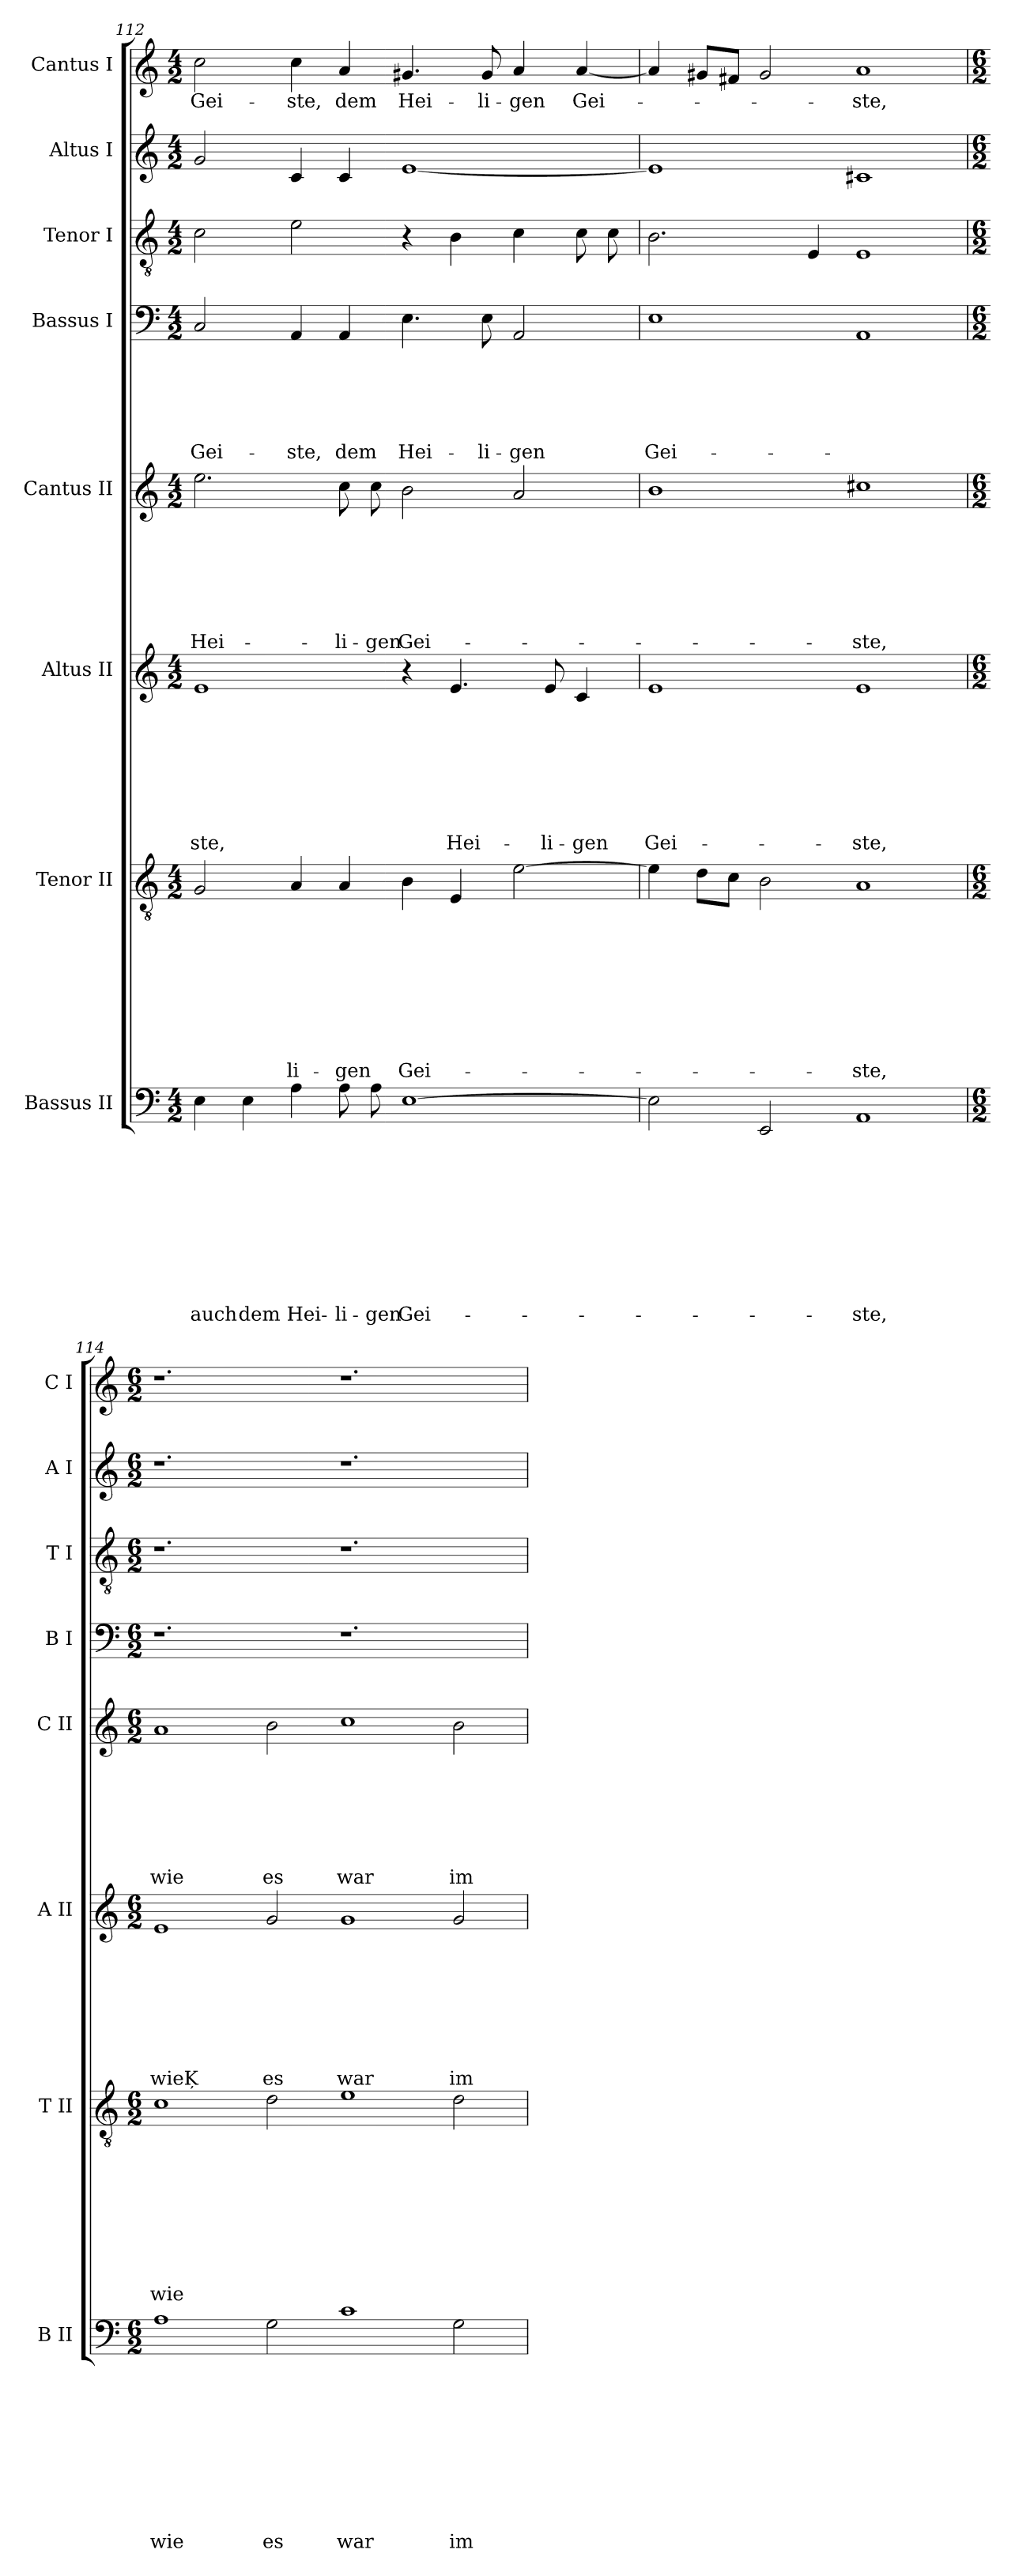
**kern	**text	**text	**text	**text	**text	**text	**text	**text	**text	**text	**kern	**text	**text	**text	**text	**text	**text	**text	**text	**text	**kern	**text	**text	**text	**text	**text	**text	**text	**text	**kern	**text	**text	**text	**text	**text	**text	**text	**kern	**text	**text	**text	**text	**text	**text	**kern	**kern	**kern	**text
*part8	*part8	*part8	*part8	*part8	*part8	*part8	*part8	*part8	*part8	*part8	*part7	*part7	*part7	*part7	*part7	*part7	*part7	*part7	*part7	*part7	*part6	*part6	*part6	*part6	*part6	*part6	*part6	*part6	*part6	*part5	*part5	*part5	*part5	*part5	*part5	*part5	*part5	*part4	*part4	*part4	*part4	*part4	*part4	*part4	*part3	*part2	*part1	*part1
*staff8	*staff8	*staff8	*staff8	*staff8	*staff8	*staff8	*staff8	*staff8	*staff8	*staff8	*staff7	*staff7	*staff7	*staff7	*staff7	*staff7	*staff7	*staff7	*staff7	*staff7	*staff6	*staff6	*staff6	*staff6	*staff6	*staff6	*staff6	*staff6	*staff6	*staff5	*staff5	*staff5	*staff5	*staff5	*staff5	*staff5	*staff5	*staff4	*staff4	*staff4	*staff4	*staff4	*staff4	*staff4	*staff3	*staff2	*staff1	*staff1
*I"Bassus II	*	*	*	*	*	*	*	*	*	*	*I"Tenor II	*	*	*	*	*	*	*	*	*	*I"Altus II	*	*	*	*	*	*	*	*	*I"Cantus II	*	*	*	*	*	*	*	*I"Bassus I	*	*	*	*	*	*	*I"Tenor I	*I"Altus I	*I"Cantus I	*
*I'B II	*	*	*	*	*	*	*	*	*	*	*I'T II	*	*	*	*	*	*	*	*	*	*I'A II	*	*	*	*	*	*	*	*	*I'C II	*	*	*	*	*	*	*	*I'B I	*	*	*	*	*	*	*I'T I	*I'A I	*I'C I	*
!!LO:PB:g=z
*clefF4	*	*	*	*	*	*	*	*	*	*	*clefGv2	*	*	*	*	*	*	*	*	*	*clefG2	*	*	*	*	*	*	*	*	*clefG2	*	*	*	*	*	*	*	*clefF4	*	*	*	*	*	*	*clefGv2	*clefG2	*clefG2	*
*k[]	*	*	*	*	*	*	*	*	*	*	*k[]	*	*	*	*	*	*	*	*	*	*k[]	*	*	*	*	*	*	*	*	*k[]	*	*	*	*	*	*	*	*k[]	*	*	*	*	*	*	*k[]	*k[]	*k[]	*
*C:	*	*	*	*	*	*	*	*	*	*	*C:	*	*	*	*	*	*	*	*	*	*C:	*	*	*	*	*	*	*	*	*C:	*	*	*	*	*	*	*	*C:	*	*	*	*	*	*	*C:	*C:	*C:	*
*M4/2	*	*	*	*	*	*	*	*	*	*	*M4/2	*	*	*	*	*	*	*	*	*	*M4/2	*	*	*	*	*	*	*	*	*M4/2	*	*	*	*	*	*	*	*M4/2	*	*	*	*	*	*	*M4/2	*M4/2	*M4/2	*
=112	=112	=112	=112	=112	=112	=112	=112	=112	=112	=112	=112	=112	=112	=112	=112	=112	=112	=112	=112	=112	=112	=112	=112	=112	=112	=112	=112	=112	=112	=112	=112	=112	=112	=112	=112	=112	=112	=112	=112	=112	=112	=112	=112	=112	=112	=112	=112	=112
!	!	!	!	!	!	!	!	!	!	!LO:LY:b	!	!	!	!	!	!	!	!	!	!	!	!	!	!	!	!	!	!	!LO:LY:b	!	!	!	!	!	!	!	!LO:LY:b	!	!	!	!	!	!	!LO:LY:b	!	!	!	!LO:LY:b
4E\	.	.	.	.	.	.	.	.	.	auch	2G/	.	.	.	.	.	.	.	.	.	1e	.	.	.	.	.	.	.	-ste,	2.ee\	.	.	.	.	.	.	Hei-	2C/	.	.	.	.	.	Gei-	2c\	2g/	2cc\	Gei-
!	!	!	!	!	!	!	!	!	!	!LO:LY:b	!	!	!	!	!	!	!	!	!	!	!	!	!	!	!	!	!	!	!	!	!	!	!	!	!	!	!	!	!	!	!	!	!	!	!	!	!	!
4E\	.	.	.	.	.	.	.	.	.	dem	.	.	.	.	.	.	.	.	.	.	.	.	.	.	.	.	.	.	.	.	.	.	.	.	.	.	.	.	.	.	.	.	.	.	.	.	.	.
!	!	!	!	!	!	!	!	!	!	!LO:LY:b	!	!	!	!	!	!	!	!	!	!LO:LY:b	!	!	!	!	!	!	!	!	!	!	!	!	!	!	!	!	!	!	!	!	!	!	!	!LO:LY:b	!	!	!	!LO:LY:b
4A\	.	.	.	.	.	.	.	.	.	Hei-	4A/	.	.	.	.	.	.	.	.	-li-	.	.	.	.	.	.	.	.	.	.	.	.	.	.	.	.	.	4AA/	.	.	.	.	.	-ste,	2e\	4c/	4cc\	-ste,
!	!	!	!	!	!	!	!	!	!	!LO:LY:b	!	!	!	!	!	!	!	!	!	!LO:LY:b	!	!	!	!	!	!	!	!	!	!	!	!	!	!	!	!	!LO:LY:b	!	!	!	!	!	!	!LO:LY:b	!	!	!	!LO:LY:b
8A\	.	.	.	.	.	.	.	.	.	-li-	4A/	.	.	.	.	.	.	.	.	-gen	.	.	.	.	.	.	.	.	.	8cc\	.	.	.	.	.	.	-li-	4AA/	.	.	.	.	.	dem	.	4c/	4a/	dem
!	!	!	!	!	!	!	!	!	!	!LO:LY:b	!	!	!	!	!	!	!	!	!	!	!	!	!	!	!	!	!	!	!	!	!	!	!	!	!	!	!LO:LY:b	!	!	!	!	!	!	!	!	!	!	!
8A\	.	.	.	.	.	.	.	.	.	-gen	.	.	.	.	.	.	.	.	.	.	.	.	.	.	.	.	.	.	.	8cc\	.	.	.	.	.	.	-gen	.	.	.	.	.	.	.	.	.	.	.
!	!	!	!	!	!	!	!	!	!	!LO:LY:b	!	!	!	!	!	!	!	!	!	!LO:LY:b	!	!	!	!	!	!	!	!	!	!	!	!	!	!	!	!	!LO:LY:b	!	!	!	!	!	!	!LO:LY:b	!	!	!	!LO:LY:b
[>1E	.	.	.	.	.	.	.	.	.	Gei-	4B\	.	.	.	.	.	.	.	.	Gei-	4r	.	.	.	.	.	.	.	.	2b\	.	.	.	.	.	.	Gei-	4.E\	.	.	.	.	.	Hei-	4r	[<1e	4.g#X/	Hei-
!	!	!	!	!	!	!	!	!	!	!	!	!	!	!	!	!	!	!	!	!	!	!	!	!	!	!	!	!	!LO:LY:b	!	!	!	!	!	!	!	!	!	!	!	!	!	!	!	!	!	!	!
.	.	.	.	.	.	.	.	.	.	.	4E/	.	.	.	.	.	.	.	.	.	4.e/	.	.	.	.	.	.	.	Hei-	.	.	.	.	.	.	.	.	.	.	.	.	.	.	.	4B\	.	.	.
!	!	!	!	!	!	!	!	!	!	!	!	!	!	!	!	!	!	!	!	!	!	!	!	!	!	!	!	!	!	!	!	!	!	!	!	!	!	!	!	!	!	!	!	!LO:LY:b	!	!	!	!LO:LY:b
.	.	.	.	.	.	.	.	.	.	.	.	.	.	.	.	.	.	.	.	.	.	.	.	.	.	.	.	.	.	.	.	.	.	.	.	.	.	8E\	.	.	.	.	.	-li-	.	.	8g#/	-li-
!	!	!	!	!	!	!	!	!	!	!	!	!	!	!	!	!	!	!	!	!	!	!	!	!	!	!	!	!	!	!	!	!	!	!	!	!	!	!	!	!	!	!	!	!LO:LY:b	!	!	!	!LO:LY:b
.	.	.	.	.	.	.	.	.	.	.	[>2e\	.	.	.	.	.	.	.	.	.	.	.	.	.	.	.	.	.	.	2a/	.	.	.	.	.	.	.	2AA/	.	.	.	.	.	-gen	4c\	.	4a/	-gen
!	!	!	!	!	!	!	!	!	!	!	!	!	!	!	!	!	!	!	!	!	!	!	!	!	!	!	!	!	!LO:LY:b	!	!	!	!	!	!	!	!	!	!	!	!	!	!	!	!	!	!	!
.	.	.	.	.	.	.	.	.	.	.	.	.	.	.	.	.	.	.	.	.	8e/	.	.	.	.	.	.	.	-li-	.	.	.	.	.	.	.	.	.	.	.	.	.	.	.	.	.	.	.
!	!	!	!	!	!	!	!	!	!	!	!	!	!	!	!	!	!	!	!	!	!	!	!	!	!	!	!	!	!LO:LY:b	!	!	!	!	!	!	!	!	!	!	!	!	!	!	!	!	!	!	!LO:LY:b
.	.	.	.	.	.	.	.	.	.	.	.	.	.	.	.	.	.	.	.	.	4c/	.	.	.	.	.	.	.	-gen	.	.	.	.	.	.	.	.	.	.	.	.	.	.	.	8c\	.	[<4a/	Gei-
.	.	.	.	.	.	.	.	.	.	.	.	.	.	.	.	.	.	.	.	.	.	.	.	.	.	.	.	.	.	.	.	.	.	.	.	.	.	.	.	.	.	.	.	.	8c\	.	.	.
=113	=113	=113	=113	=113	=113	=113	=113	=113	=113	=113	=113	=113	=113	=113	=113	=113	=113	=113	=113	=113	=113	=113	=113	=113	=113	=113	=113	=113	=113	=113	=113	=113	=113	=113	=113	=113	=113	=113	=113	=113	=113	=113	=113	=113	=113	=113	=113	=113
!	!	!	!	!	!	!	!	!	!	!	!	!	!	!	!	!	!	!	!	!	!	!	!	!	!	!	!	!	!LO:LY:b	!	!	!	!	!	!	!	!	!	!	!	!	!	!	!LO:LY:b	!	!	!	!
2E\]	.	.	.	.	.	.	.	.	.	.	4e\]	.	.	.	.	.	.	.	.	.	1e	.	.	.	.	.	.	.	Gei-	1b	.	.	.	.	.	.	.	1E	.	.	.	.	.	Gei-	2.B\	1e]	4a/]	.
.	.	.	.	.	.	.	.	.	.	.	8d\L	.	.	.	.	.	.	.	.	.	.	.	.	.	.	.	.	.	.	.	.	.	.	.	.	.	.	.	.	.	.	.	.	.	.	.	8g#X/L	.
.	.	.	.	.	.	.	.	.	.	.	8c\J	.	.	.	.	.	.	.	.	.	.	.	.	.	.	.	.	.	.	.	.	.	.	.	.	.	.	.	.	.	.	.	.	.	.	.	8f#X/J	.
2EE/	.	.	.	.	.	.	.	.	.	.	2B\	.	.	.	.	.	.	.	.	.	.	.	.	.	.	.	.	.	.	.	.	.	.	.	.	.	.	.	.	.	.	.	.	.	.	.	2g#/	.
.	.	.	.	.	.	.	.	.	.	.	.	.	.	.	.	.	.	.	.	.	.	.	.	.	.	.	.	.	.	.	.	.	.	.	.	.	.	.	.	.	.	.	.	.	4E/	.	.	.
!	!	!	!	!	!	!	!	!	!	!LO:LY:b	!	!	!	!	!	!	!	!	!	!LO:LY:b	!	!	!	!	!	!	!	!	!LO:LY:b	!	!	!	!	!	!	!	!LO:LY:b	!	!	!	!	!	!	!	!	!	!	!LO:LY:b
1AA	.	.	.	.	.	.	.	.	.	-ste,	1A	.	.	.	.	.	.	.	.	-ste,	1e	.	.	.	.	.	.	.	-ste,	1cc#X	.	.	.	.	.	.	-ste,	1AA	.	.	.	.	.	.	1E	1c#X	1a	-ste,
=114	=114	=114	=114	=114	=114	=114	=114	=114	=114	=114	=114	=114	=114	=114	=114	=114	=114	=114	=114	=114	=114	=114	=114	=114	=114	=114	=114	=114	=114	=114	=114	=114	=114	=114	=114	=114	=114	=114	=114	=114	=114	=114	=114	=114	=114	=114	=114	=114
*M6/2	*	*	*	*	*	*	*	*	*	*	*M6/2	*	*	*	*	*	*	*	*	*	*M6/2	*	*	*	*	*	*	*	*	*M6/2	*	*	*	*	*	*	*	*M6/2	*	*	*	*	*	*	*M6/2	*M6/2	*M6/2	*
!	!	!	!	!	!	!	!	!	!	!LO:LY:b	!	!	!	!	!	!	!	!	!	!LO:LY:b	!	!	!	!	!	!	!	!	!LO:LY:b	!	!	!	!	!	!	!	!LO:LY:b	!	!	!	!	!	!	!	!	!	!	!
1A	.	.	.	.	.	.	.	.	.	wie	1c	.	.	.	.	.	.	.	.	wie	1e	.	.	.	.	.	.	.	wieĶ	1a	.	.	.	.	.	.	wie	1.r	.	.	.	.	.	.	1.r	1.r	1.r	.
!	!	!	!	!	!	!	!	!	!	!LO:LY:b	!	!	!	!	!	!	!	!	!	!	!	!	!	!	!	!	!	!	!LO:LY:b	!	!	!	!	!	!	!	!LO:LY:b	!	!	!	!	!	!	!	!	!	!	!
2G\	.	.	.	.	.	.	.	.	.	es	2d\	.	.	.	.	.	.	.	.	.	2g/	.	.	.	.	.	.	.	es	2b\	.	.	.	.	.	.	es	.	.	.	.	.	.	.	.	.	.	.
!	!	!	!	!	!	!	!	!	!	!LO:LY:b	!	!	!	!	!	!	!	!	!	!	!	!	!	!	!	!	!	!	!LO:LY:b	!	!	!	!	!	!	!	!LO:LY:b	!	!	!	!	!	!	!	!	!	!	!
1c	.	.	.	.	.	.	.	.	.	war	1e	.	.	.	.	.	.	.	.	.	1g	.	.	.	.	.	.	.	war	1cc	.	.	.	.	.	.	war	1.r	.	.	.	.	.	.	1.r	1.r	1.r	.
!	!	!	!	!	!	!	!	!	!	!LO:LY:b	!	!	!	!	!	!	!	!	!	!	!	!	!	!	!	!	!	!	!LO:LY:b	!	!	!	!	!	!	!	!LO:LY:b	!	!	!	!	!	!	!	!	!	!	!
2G\	.	.	.	.	.	.	.	.	.	im	2d\	.	.	.	.	.	.	.	.	.	2g/	.	.	.	.	.	.	.	im	2b\	.	.	.	.	.	.	im	.	.	.	.	.	.	.	.	.	.	.
=	=	=	=	=	=	=	=	=	=	=	=	=	=	=	=	=	=	=	=	=	=	=	=	=	=	=	=	=	=	=	=	=	=	=	=	=	=	=	=	=	=	=	=	=	=	=	=	=
*-	*-	*-	*-	*-	*-	*-	*-	*-	*-	*-	*-	*-	*-	*-	*-	*-	*-	*-	*-	*-	*-	*-	*-	*-	*-	*-	*-	*-	*-	*-	*-	*-	*-	*-	*-	*-	*-	*-	*-	*-	*-	*-	*-	*-	*-	*-	*-	*-
